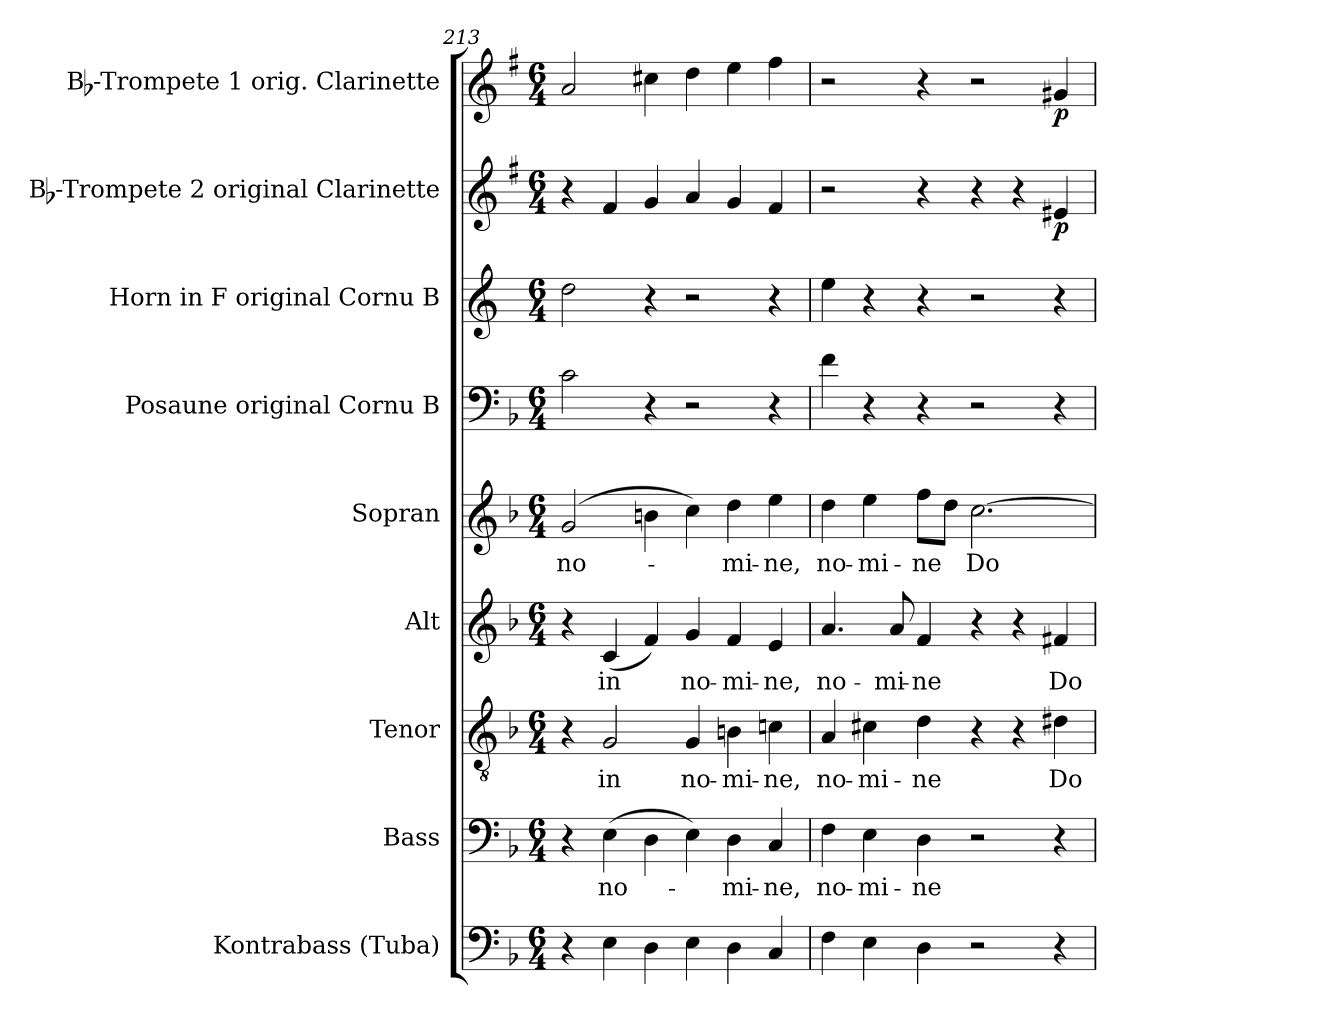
**kern	**kern	**text	**kern	**text	**kern	**text	**kern	**text	**kern	**kern	**kern	**dynam	**kern	**dynam
*part9	*part8	*part8	*part7	*part7	*part6	*part6	*part5	*part5	*part4	*part3	*part2	*part2	*part1	*part1
*staff9	*staff8	*staff8	*staff7	*staff7	*staff6	*staff6	*staff5	*staff5	*staff4	*staff3	*staff2	*staff2	*staff1	*staff1
*I"Kontrabass (Tuba)	*I"Bass	*	*I"Tenor	*	*I"Alt	*	*I"Sopran	*	*I"Posaune original Cornu B	*I"Horn in F original Cornu B	*I"Bb-Trompete 2 original Clarinette	*	*I"Bb-Trompete 1 orig. Clarinette	*
*I'Kb.	*I'B.	*	*I'T.	*	*I'A.	*	*I'S.	*	*I'Pos.	*I'Hrn.	*I'Bb Trp. 2	*	*I'Bb Trp. 1	*
*clefF4	*clefF4	*	*clefGv2	*	*clefG2	*	*clefG2	*	*clefF4	*clefG2	*clefG2	*	*clefG2	*
*ITrd7c12	*	*	*	*	*	*	*	*	*	*ITrd4c7	*ITrd1c2	*	*ITrd1c2	*
*k[b-]	*k[b-]	*	*k[b-]	*	*k[b-]	*	*k[b-]	*	*k[b-]	*k[b-]	*k[b-]	*	*k[b-]	*
*F:	*F:	*	*F:	*	*F:	*	*F:	*	*F:	*F:	*F:	*	*F:	*
*M6/4	*M6/4	*	*M6/4	*	*M6/4	*	*M6/4	*	*M6/4	*M6/4	*M6/4	*	*M6/4	*
=213	=213	=213	=213	=213	=213	=213	=213	=213	=213	=213	=213	=213	=213	=213
!	!	!	!	!	!	!	!	!LO:LY:b	!	!	!	!	!	!
4r	4r	.	4r	.	4r	.	(2g/	no-	2c\	2g\	4r	.	2g/	.
!	!	!LO:LY:b	!	!LO:LY:b	!	!LO:LY:b	!	!	!	!	!	!	!	!
4EE\	(>4E\	no-	2G/	in	(<4c/	in	.	.	.	.	4e/	.	.	.
4DD\	4D\	.	.	.	4f/)	.	4bn\	.	4r	4r	4f/	.	4bn\	.
!	!	!	!	!LO:LY:b	!	!LO:LY:b	!	!	!	!	!	!	!	!
4EE\	4E\)	.	4G/	no-	4g/	no-	4cc\)	.	2r	2r	4g/	.	4cc\	.
!	!	!LO:LY:b	!	!LO:LY:b	!	!LO:LY:b	!	!LO:LY:b	!	!	!	!	!	!
4DD\	4D\	-mi-	4Bn\	-mi-	4f/	-mi-	4dd\	-mi-	.	.	4f/	.	4dd\	.
!	!	!LO:LY:b	!	!LO:LY:b	!	!LO:LY:b	!	!LO:LY:b	!	!	!	!	!	!
4CC/	4C/	-ne,	4cn\	-ne,	4e/	-ne,	4ee\	-ne,	4r	4r	4e/	.	4ee\	.
!!LO:PB:g=z
=214	=214	=214	=214	=214	=214	=214	=214	=214	=214	=214	=214	=214	=214	=214
!	!	!LO:LY:b	!	!LO:LY:b	!	!LO:LY:b	!	!LO:LY:b	!	!	!	!	!	!
4FF\	4F\	no-	4A/	no-	4.a/	no-	4dd\	no-	4f\	4a\	2r	.	2r	.
!	!	!LO:LY:b	!	!LO:LY:b	!	!	!	!LO:LY:b	!	!	!	!	!	!
4EE\	4E\	-mi-	4c#X\	-mi-	.	.	4ee\	-mi-	4r	4r	.	.	.	.
!	!	!	!	!	!	!LO:LY:b	!	!	!	!	!	!	!	!
.	.	.	.	.	8a/	-mi-	.	.	.	.	.	.	.	.
!	!	!LO:LY:b	!	!LO:LY:b	!	!LO:LY:b	!	!LO:LY:b	!	!	!	!	!	!
4DD\	4D\	-ne	4d\	-ne	4f/	-ne	8ff\L	-ne	4r	4r	4r	.	4r	.
.	.	.	.	.	.	.	8dd\J	.	.	.	.	.	.	.
!	!	!	!	!	!	!	!	!LO:LY:b	!	!	!	!	!	!
2r	2r	.	4r	.	4r	.	[2.cc\	Do-	2r	2r	4r	.	2r	.
.	.	.	4r	.	4r	.	.	.	.	.	4r	.	.	.
!	!	!	!	!LO:LY:b	!	!LO:LY:b	!	!	!	!	!	!LO:DY:b	!	!LO:DY:b
4r	4r	.	4d#X\	Do-	4f#X/	Do-	.	.	4r	4r	4d#X/	p	4f#X/	p
=	=	=	=	=	=	=	=	=	=	=	=	=	=	=
*-	*-	*-	*-	*-	*-	*-	*-	*-	*-	*-	*-	*-	*-	*-
